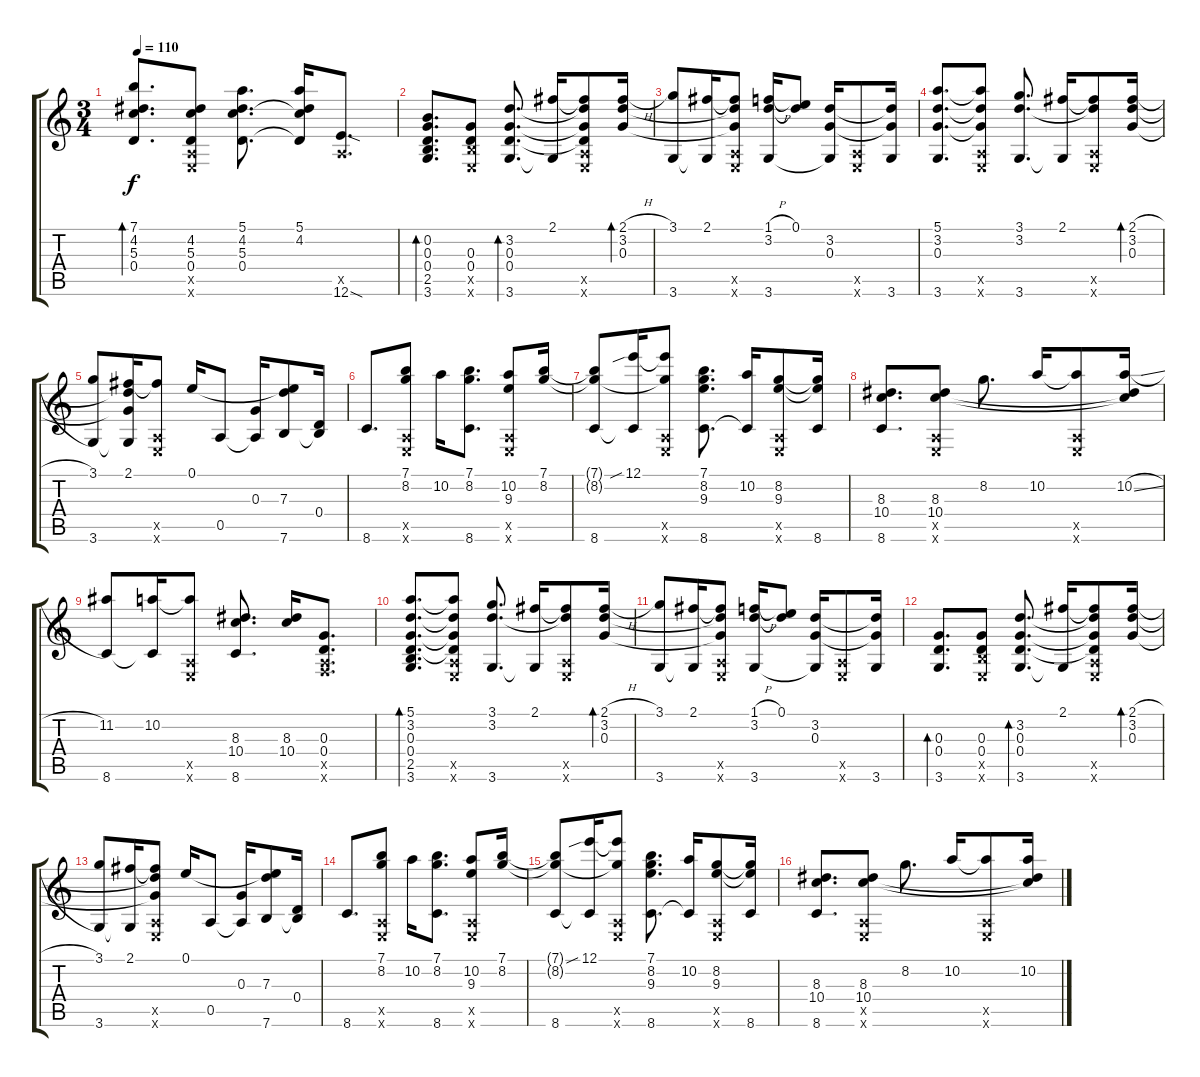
\track "" {instrument acousticguitarsteel}
\staff {score tabs}
\tuning (E4 B3 G3 D3 A2 E2) {hide}
\ts (3 4)
\tempo 110
\clef g2
\ks c
(7.1 4.2 5.3 0.4).8{d bd 60 dy f} (4.2 5.3 0.4 0.5{x} 0.6{x}).8 (5.1 4.2 5.3 0.4).8{d} (5.1 4.2 5.3{t} 0.4{t}).16 (0.5{x} 12.6{sod}).8{d} |
(0.2 0.3 0.4 2.5 3.6).8{d bd 60} (0.3 0.4 2.5{x} 0.6{x}).8 (3.2 0.3 0.4 3.6).8{d bd 60} (2.1 3.6{t}).16 (2.1{t} 3.2{t} 0.3{t} 0.4{t} 0.5{x} 0.6{x}).8 (2.1{h} 3.2 0.3).16{bd 60} |
(3.1 3.6).8 (2.1 3.6{t}).16 (2.1{t} 3.2{t} 0.3{t} 0.5{x} 0.6{x}).8 (1.1{h} 3.2 3.6).16 (0.1 3.2{t}).8 (3.2 0.3 3.6{t}).16 (0.5{x} 0.6{x}).8 (3.2{t} 0.3{t} 3.6).16 |
(5.1 3.2 0.3 3.6).8{d} (5.1{t} 3.2{t} 0.3{t} 0.5{x} 0.6{x}).8 (3.1 3.2 3.6).8{d} (2.1 3.6{t}).16 (2.1{t} 3.2{t} 0.5{x} 0.6{x}).8 (2.1{h} 3.2 0.3).16{bd 60} |
(3.1 3.6).8 (2.1 3.2{t} 0.3{t} 3.6{t}).16 (2.1{t} 0.5{x} 0.6{x}).8 0.1.16 0.5.8 (0.3 0.5{t}).16 (0.1{t} 7.3 7.6).8 (0.4 7.6{t}).16 |
8.6.8{d} (7.1 8.2 0.5{x} 0.6{x}).8 10.2.16 (7.1 8.2 8.6).8{d} (10.2 9.3 0.5{x} 0.6{x}).8 (7.1 8.2).16 |
(7.1{t} 8.2{t} 8.6).8 (12.1{sib} 8.6{t}).16 (12.1{t} 8.2{t} 0.5{x} 0.6{x}).8 (7.1 8.2 9.3 8.6).8{d} (10.2 8.6{t}).16 (8.2 9.3 0.5{x} 0.6{x}).8 (8.2{t} 9.3{t} 8.6).16 |
(8.3 10.4 8.6).8{d} (8.3 10.4 0.5{x} 0.6{x}).8 8.2.8{d} 10.2.16 (10.2{t} 0.5{x} 0.6{x}).8 (10.2{sl} 8.3{t} 10.4{t}).16 |
(11.2 8.6).8 (10.2 8.6{t}).16 (10.2{t} 0.5{x} 0.6{x}).8 (8.3 10.4 8.6).8{d} (8.3 10.4).16 (0.3 0.4 0.5{x} 1.6{x}).8{d} |
(5.1 3.2 0.3 0.4 2.5 3.6).8{d bd 60} (5.1{t} 3.2{t} 0.3{t} 0.4{t} 0.5{x} 0.6{x}).8 (3.1 3.2 3.6).8{d} (2.1 3.6{t}).16 (2.1{t} 3.2{t} 0.5{x} 0.6{x}).8 (2.1{h} 3.2 0.3).16{bd 60} |
(3.1 3.6).8 (2.1 3.6{t}).16 (2.1{t} 3.2{t} 0.3{t} 0.5{x} 0.6{x}).8 (1.1{h} 3.2 3.6).16 (0.1 3.2{t}).8 (3.2 0.3 3.6{t}).16 (0.5{x} 0.6{x}).8 (3.2{t} 0.3{t} 3.6).16 |
(0.3 0.4 3.6).8{d bd 60} (0.3 0.4 2.5{x} 0.6{x}).8 (3.2 0.3 0.4 3.6).8{d bd 60} (2.1 3.6{t}).16 (2.1{t} 3.2{t} 0.3{t} 0.4{t} 0.5{x} 0.6{x}).8 (2.1{h} 3.2 0.3).16{bd 60} |
(3.1 3.6).8 (2.1 3.6{t}).16 (2.1{t} 3.2{t} 0.3{t} 0.5{x} 0.6{x}).8 0.1.16 0.5.8 (0.3 0.5{t}).16 (0.1{t} 7.3 7.6).8 (0.4 7.6{t}).16 |
8.6.8{d} (7.1 8.2 0.5{x} 0.6{x}).8 10.2.16 (7.1 8.2 8.6).8{d} (10.2 9.3 0.5{x} 0.6{x}).8 (7.1 8.2).16 |
(7.1{t} 8.2{t} 8.6).8 (12.1{sib} 8.6{t}).16 (12.1{t} 8.2{t} 0.5{x} 0.6{x}).8 (7.1 8.2 9.3 8.6).8{d} (10.2 8.6{t}).16 (8.2 9.3 0.5{x} 0.6{x}).8 (8.2{t} 9.3{t} 8.6).16 |
(8.3 10.4 8.6).8{d} (8.3 10.4 0.5{x} 0.6{x}).8 8.2.8{d} 10.2.16 (10.2{t} 0.5{x} 0.6{x}).8 (10.2{sl} 8.3{t} 10.4{t}).16
